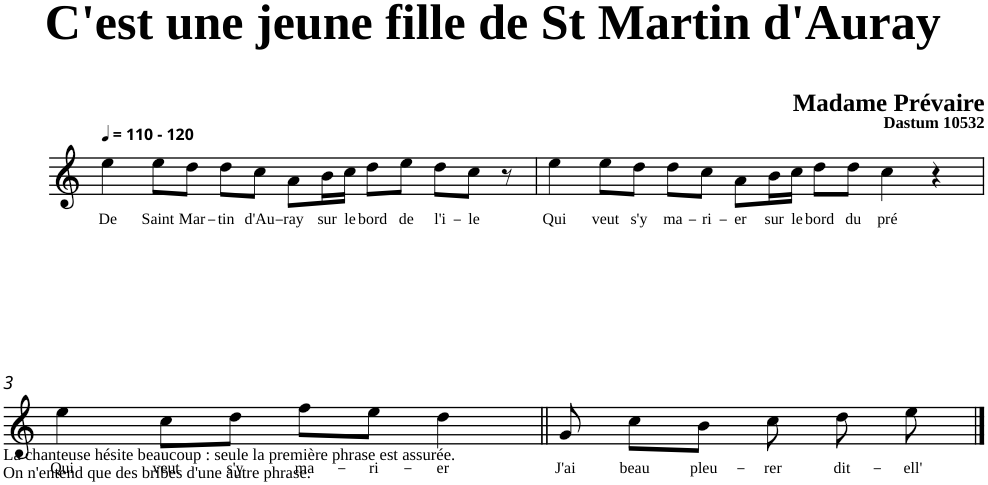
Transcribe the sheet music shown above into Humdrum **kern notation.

**kern	**text
*part1	*part1
*staff1	*staff1
*clefG2	*
*k[]	*
=1	=1
!LO:TX:a:B:t=- 120	!
!	!LO:LY:b
4ee\	De
!	!LO:LY:b
8ee\L	Saint
!	!LO:LY:b
8dd\J	Mar-
!	!LO:LY:b
8dd\L	-tin
!	!LO:LY:b
8cc\J	d'Au-
!	!LO:LY:b
8a\L	-ray
!	!LO:LY:b
16b\L	sur
!	!LO:LY:b
16cc\JJ	le
!	!LO:LY:b
8dd\L	bord
!	!LO:LY:b
8ee\J	de
!	!LO:LY:b
8dd\L	l'i-
!	!LO:LY:b
8cc\J	-le
8r	.
=2	=2
!	!LO:LY:b
4ee\	Qui
!	!LO:LY:b
8ee\L	veut
!	!LO:LY:b
8dd\J	s'y
!	!LO:LY:b
8dd\L	ma-
!	!LO:LY:b
8cc\J	-ri-
!	!LO:LY:b
8a\L	-er
!	!LO:LY:b
16b\L	sur
!	!LO:LY:b
16cc\JJ	le
!	!LO:LY:b
8dd\L	bord
!	!LO:LY:b
8dd\J	du
!	!LO:LY:b
4cc\	pré
4r	.
!!LO:LB:g=z
=3	=3
!	!LO:LY:b
4ee\	Qui
!	!LO:LY:b
8cc\L	veut
!	!LO:LY:b
8dd\J	s'y
!	!LO:LY:b
8ff\L	ma-
!	!LO:LY:b
8ee\J	-ri-
!	!LO:LY:b
4dd\	-er
=4||	=4||
!	!LO:LY:b
8g/	J'ai
!	!LO:LY:b
8cc\L	beau
!	!LO:LY:b
8b\J	pleu-
!	!LO:LY:b
8cc\	-rer
!	!LO:LY:b
8dd\	dit-
!	!LO:LY:b
8ee\	-ell'
==	==
*-	*-
